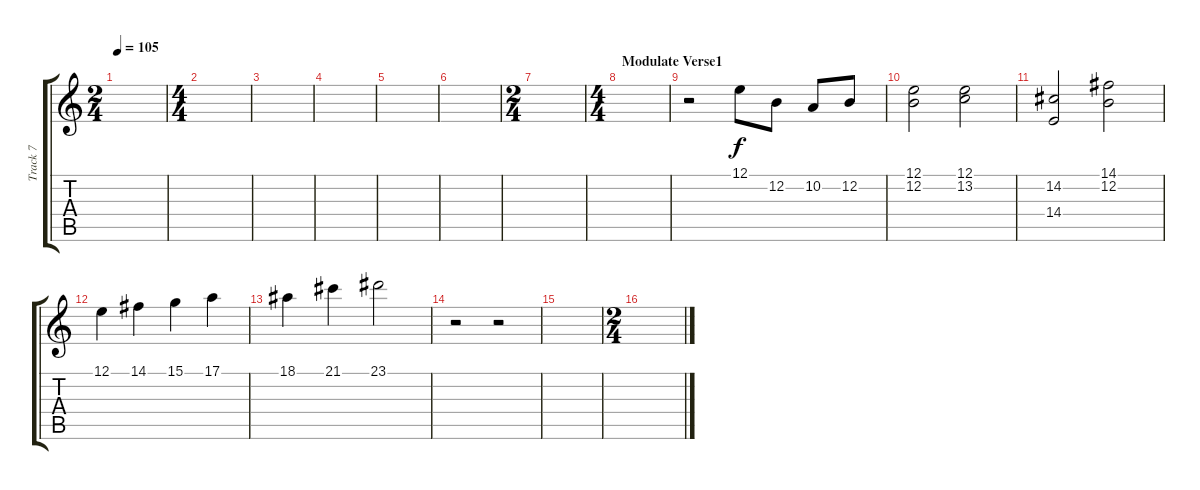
\track ("Track 7" "Track 7") {instrument viola}
\staff {score tabs}
\tuning (E4 B3 G3 D3 A2 E2) {hide}
\ts (2 4)
\tempo 105
\clef g2
\ks c
|
\ts (4 4)
|
|
|
|
|
\ts (2 4)
|
\ts (4 4)
\section ("" "Modulate Verse1")
|
r.2 12.1.8 12.2.8 10.2.8 12.2.8 |
(12.1 12.2).2 (12.1 13.2).2 |
(14.2 14.4).2 (14.1 12.2).2 |
12.1.4 14.1.4 15.1.4 17.1.4 |
18.1.4 21.1.4 23.1.2 |
r.2 r.2 |
|
\ts (2 4)
